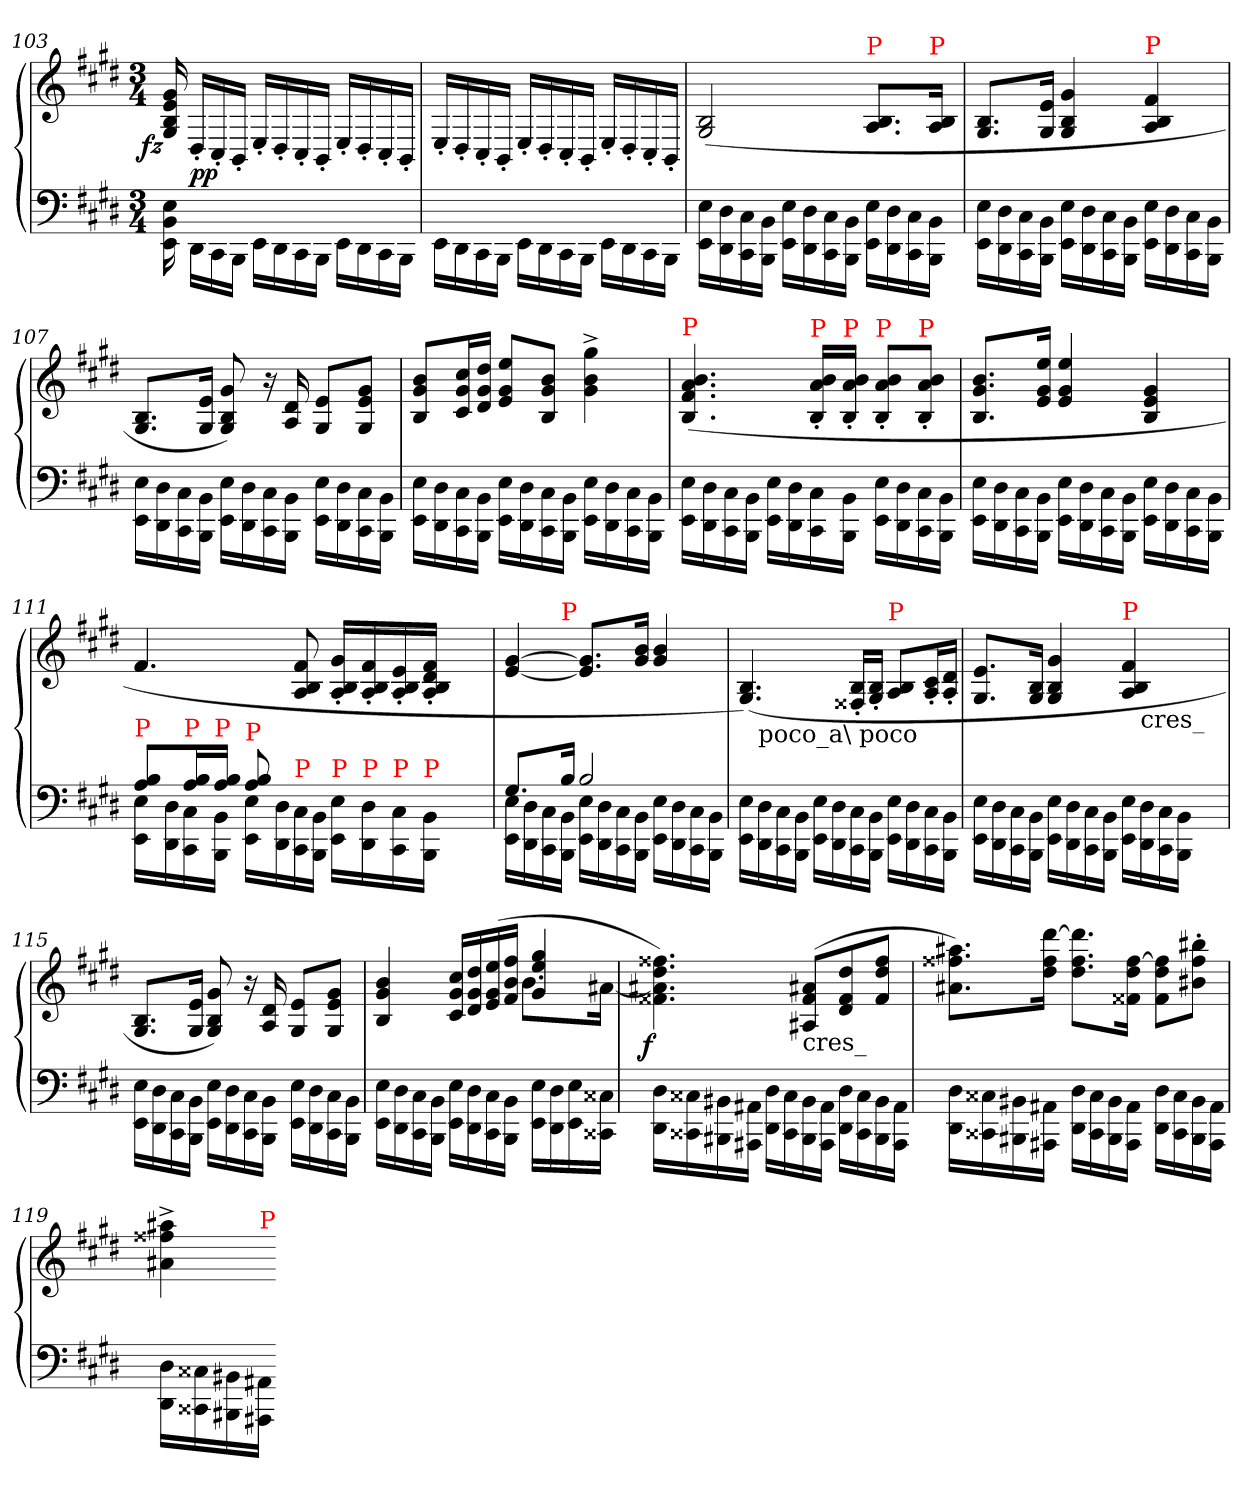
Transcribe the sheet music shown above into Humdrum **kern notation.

**kern	**kern	**dynam
*part1	*part1	*part1
*staff2	*staff1	*staff1/2
*clefF4	*clefG2	*
*k[f#c#g#d#]	*k[f#c#g#d#]	*
*M3/4	*M3/4	*
=103	=103	=103
!	!	!LO:DY:rj
16E\ 16BB\ 16EE\	16g#/ 16e/ 16B/ 16G#/	fz
16DD#\LL	16D#'>/LL	pp
16CC#\	16C#'>/	.
16BBB\JJ	16BB'>/JJ	.
16EE\LL	16E'>/LL	.
16DD#\	16D#'>/	.
16CC#\	16C#'>/	.
16BBB\JJ	16BB'>/JJ	.
16EE\LL	16E'>/LL	.
16DD#\	16D#'>/	.
16CC#\	16C#'>/	.
16BBB\JJ	16BB'>/JJ	.
=104	=104	=104
16EE\LL	16E'>/LL	.
16DD#\	16D#'>/	.
16CC#\	16C#'>/	.
16BBB\JJ	16BB'>/JJ	.
16EE\LL	16E'>/LL	.
16DD#\	16D#'>/	.
16CC#\	16C#'>/	.
16BBB\JJ	16BB'>/JJ	.
16EE\LL	16E'>/LL	.
16DD#\	16D#'>/	.
16CC#\	16C#'>/	.
16BBB\JJ	16BB'>/JJ	.
=105	=105	=105
16E\ 16EE\LL	(>2B/ 2G#/	.
16D#\ 16DD#\	.	.
16C#\ 16CC#\	.	.
16BB\ 16BBB\JJ	.	.
16E\ 16EE\LL	.	.
16D#\ 16DD#\	.	.
16C#\ 16CC#\	.	.
16BB\ 16BBB\JJ	.	.
!	!LO:TX:a:color=red:t=P	!
16E\ 16EE\LL	8.B/ 8.A/L	.
16D#\ 16DD#\	.	.
16C#\ 16CC#\	.	.
!	!LO:TX:a:color=red:t=P	!
16BB\ 16BBB\JJ	16B/ 16A/Jk	.
=106	=106	=106
16E\ 16EE\LL	8.B/ 8.G#/L	.
16D#\ 16DD#\	.	.
16C#\ 16CC#\	.	.
16BB\ 16BBB\JJ	16e/ 16G#/Jk	.
16E\ 16EE\LL	4g#/ 4B/ 4G#/	.
16D#\ 16DD#\	.	.
16C#\ 16CC#\	.	.
16BB\ 16BBB\JJ	.	.
!	!LO:TX:a:color=red:t=P	!
16E\ 16EE\LL	4f#/ 4B/ 4A/	.
16D#\ 16DD#\	.	.
16C#\ 16CC#\	.	.
16BB\ 16BBB\JJ	.	.
=107	=107	=107
16E\ 16EE\LL	8.B/ 8.G#/L	.
16D#\ 16DD#\	.	.
16C#\ 16CC#\	.	.
16BB\ 16BBB\JJ	16e/ 16G#/Jk	.
16E\ 16EE\LL	8g#/ 8B/ 8G#/)	.
16D#\ 16DD#\	.	.
16C# 16CC#	16r	.
16BB\ 16BBB\JJ	16d#/ 16A/	.
16E\ 16EE\LL	8e/ 8G#/L	.
16D#\ 16DD#\	.	.
16C#\ 16CC#\	8g#/ 8e/ 8G#/J	.
16BB\ 16BBB\JJ	.	.
=108	=108	=108
16E\ 16EE\LL	8b 8g# 8BL	.
16D# 16DD#	.	.
16C# 16CC#	16cc# 16g# 16c#L	.
16BB 16BBBJJ	16dd# 16g# 16d#JJ	.
16E\ 16EE\LL	8ee 8g# 8eL	.
16D# 16DD#	.	.
16C# 16CC#	8b 8g# 8BJ	.
16BB 16BBBJJ	.	.
16E\ 16EE\LL	(>4gg#^> 4b^> 4g#^>	.
16D# 16DD#	.	.
16C# 16CC#	.	.
16BB 16BBBJJ	.	.
=109	=109	=109
!	!LO:TX:a:color=red:t=P	!
16E\ 16EE\LL	(>4.b 4.a 4.f# 4.B	.
16D# 16DD#	.	.
16C# 16CC#	.	.
16BB 16BBBJJ	.	.
16E\ 16EE\LL	.	.
16D# 16DD#	.	.
!	!LO:TX:a:color=red:t=P	!
16C# 16CC#	16b'< 16a'< 16B'<LL	.
!	!LO:TX:a:color=red:t=P	!
16BB 16BBBJJ	16b'< 16a'< 16B'<JJ	.
!	!LO:TX:a:color=red:t=P	!
16E\ 16EE\LL	8b'< 8a'< 8B'<L	.
16D# 16DD#	.	.
!	!LO:TX:a:color=red:t=P	!
16C# 16CC#	8b'< 8a'< 8B'<J	.
16BB 16BBBJJ	.	.
=110	=110	=110
16E\ 16EE\LL	8.b 8.g# 8.BL	.
16D# 16DD#	.	.
16C# 16CC#	.	.
16BB 16BBBJJ	16ee 16g# 16eJk	.
16E\ 16EE\LL	4ee 4g# 4e	.
16D# 16DD#	.	.
16C# 16CC#	.	.
16BB 16BBBJJ	.	.
16E\ 16EE\LL	4g# 4e 4B	.
16D# 16DD#	.	.
16C# 16CC#	.	.
16BB 16BBBJJ	.	.
=111	=111	=111
*^	*	*
!LO:TX:a:color=red:t=P	!	!	!
16E 16EELL	8B/ 8A/L	4.f#	.
16D# 16DD#	.	.	.
!LO:TX:a:color=red:t=P	!	!	!
16C# 16CC#	16B/ 16A/L	.	.
!LO:TX:a:color=red:t=P	!	!	!
16BB\ 16BBB\JJ	16B/ 16A/JJ	.	.
!LO:TX:a:color=red:t=P	!	!	!
16E\ 16EE\LL	8B/ 8A/	.	.
16D# 16DD#	.	.	.
!LO:TX:a:color=red:t=P	!	!	!
16C# 16CC#	4.ryy	8f#/ 8B/ 8A/	.
16BB 16BBBJJ	.	.	.
!LO:TX:a:color=red:t=P	!	!	!
16E\ 16EE\LL	.	16g#'>/ 16B'>/ 16A'>/LL	.
!LO:TX:a:color=red:t=P	!	!	!
16D# 16DD#	.	16f#'>/ 16B'>/ 16A'>/	.
!LO:TX:a:color=red:t=P	!	!	!
16C# 16CC#	.	16e'>/ 16B'>/ 16A'>/	.
!LO:TX:a:color=red:t=P	!	!	!
16BB 16BBBJJ	.	16f#'>/ 16d#'>/ 16B'>/ 16A'>/JJ	.
8.ryy	16ryy	8.ryy	.
.	16ryy	.	.
.	16ryy	.	.
=112	=112	=112	=112
*	*	*^	*
16E\ 16EE\LL	8.G#/L	[4g# [4e	8.ryy	.
16D# 16DD#	.	.	.	.
16C# 16CC#	.	.	.	.
!	!	!	!LO:TX:a:color=red:t=P	!
16BB 16BBBJJ	16BJk	.	2ryy	.
16E 16EELL	2B/	8.g#] 8.e]L	.	.
16D#\ 16DD#\	.	.	.	.
16C# 16CC#	.	.	.	.
16BB 16BBBJJ	.	16b 16g#Jk	.	.
16E\ 16EE\LL	.	4b 4g#	.	.
16D# 16DD#	.	.	.	.
16C# 16CC#	.	.	.	.
16BB 16BBBJJ	.	.	16ryy	.
*v	*v	*	*	*
=113	=113	=113	=113
16E\ 16EE\LL	(>4.B/ 4.G#/)	16ryy	.
!	!	!LO:TX:b:t=poco_a\ poco	!
16D#\ 16DD#\	.	2ryy	.
16C#\ 16CC#\	.	.	.
16BB\ 16BBB\JJ	.	.	.
16E\ 16EE\LL	.	.	.
16D#\ 16DD#\	.	.	.
16C#\ 16CC#\	16B'>/ 16F##X'>/LL	.	.
16BB\ 16BBB\JJ	16B'>/ 16G#'>/JJ	.	.
!	!LO:TX:a:color=red:t=P	!	!
16E\ 16EE\LL	8B/ 8A/L	.	.
16D#\ 16DD#\	.	8.ryy	.
16C#\ 16CC#\	16c#'>/ 16A'>/L	.	.
16BB\ 16BBB\JJ	16d#'>/ 16A'>/JJ	.	.
=114	=114	=114	=114
16E\ 16EE\LL	8.e/ 8.G#/L	2ryy	.
16D#\ 16DD#\	.	.	.
16C#\ 16CC#\	.	.	.
16BB\ 16BBB\JJ	16B/ 16G#/Jk	.	.
16E\ 16EE\LL	4g#/ 4B/ 4G#/	.	.
16D#\ 16DD#\	.	.	.
16C#\ 16CC#\	.	.	.
16BB\ 16BBB\JJ	.	.	.
!	!LO:TX:a:color=red:t=P	!	!
16E\ 16EE\LL	4f#/ 4B/ 4A/	16ryy	.
!	!	!LO:TX:b:t=cres_	!
16D#\ 16DD#\	.	4.ryy	.
16C#\ 16CC#\	.	.	.
16BB\ 16BBB\JJ	.	.	.
8.ryy	8.ryy	.	.
*	*v	*v	*
=115	=115	=115
16E\ 16EE\LL	8.B/ 8.G#/L	.
16D#\ 16DD#\	.	.
16C#\ 16CC#\	.	.
16BB\ 16BBB\JJ	16e/ 16G#/Jk	.
16E\ 16EE\LL	8g#/ 8B/ 8G#/)	.
16D#\ 16DD#\	.	.
16C# 16CC#	16r	.
16BB\ 16BBB\JJ	16d#/ 16A/	.
16E\ 16EE\LL	8e/ 8G#/L	.
16D#\ 16DD#\	.	.
16C#\ 16CC#\	8g#/ 8e/ 8G#/J	.
16BB\ 16BBB\JJ	.	.
=116	=116	=116
*	*^	*
16E\ 16EE\LL	4b 4g# 4B	2ryy	.
16D# 16DD#	.	.	.
16C# 16CC#	.	.	.
16BB 16BBBJJ	.	.	.
16E\ 16EE\LL	16cc# 16g# 16c#LL	.	.
16D# 16DD#	(>16dd# 16g# 16d#	.	.
16C# 16CC#	(>16ee 16g# 16e	.	.
16BB 16BBBJJ	16ff# 16b 16f#JJ	.	.
16E\ 16EE\LL	4gg# 4ee 4g#	8.bL	.
16D# 16DD#	.	.	.
16E 16EE	.	.	.
16C##X 16CC##XJJ	.	[16a#XJk	.
=117	=117	=117	=117
!	!	!	!LO:DY:rj
*	*v	*v	*
16D#\ 16DD#\LL	4.ff##X 4.dd# 4.a#X] 4.f##X)	f
16C##X 16CC##X	.	.
16BB#X 16BBB#X	.	.
16AA#X 16AAA#XJJ	.	.
16D#\ 16DD#\LL	.	.
16C## 16CC##	.	.
!	!LO:TX:b:t=cres_	!
16BB# 16BBB#	(>8a#X 8f## 8A#XL	.
16AA# 16AAA#JJ	.	.
16D#\ 16DD#\LL	8dd# 8f## 8d#	.
16C## 16CC##	.	.
16BB# 16BBB#	8ff## 8dd# 8f##J	.
16AA# 16AAA#JJ	.	.
=118	=118	=118
16D#\ 16DD#\LL	8.aa#X 8.ff##X 8.a#XL)	.
16C##X 16CC##X	.	.
16BB#X 16BBB#X	.	.
16AA#X 16AAA#XJJ	[16ddd# 16ff## 16dd#Jk	.
16D#\ 16DD#\LL	8.ddd#] 8.ff## 8.dd#L	.
16C## 16CC##	.	.
16BB# 16BBB#	.	.
16AA# 16AAA#JJ	[16ff## 16dd# 16f##Jk	.
16D#\ 16DD#\LL	8ff##] 8dd# 8f##L	.
16C## 16CC##	.	.
16BB# 16BBB#	8bb#X'> 8ff##'> 8b#X'>J	.
16AA# 16AAA#JJ	.	.
=119	=119	=119
16D#\ 16DD#\LL	4aa#X^> 4ff##X^> 4a#X^>	.
16C##X 16CC##X	.	.
16BB#X 16BBB#X	.	.
16AA#X 16AAA#XJJ	.	.
!	!LO:TX:a:color=red:t=P	!
=-	=-	=-
*-	*-	*-
